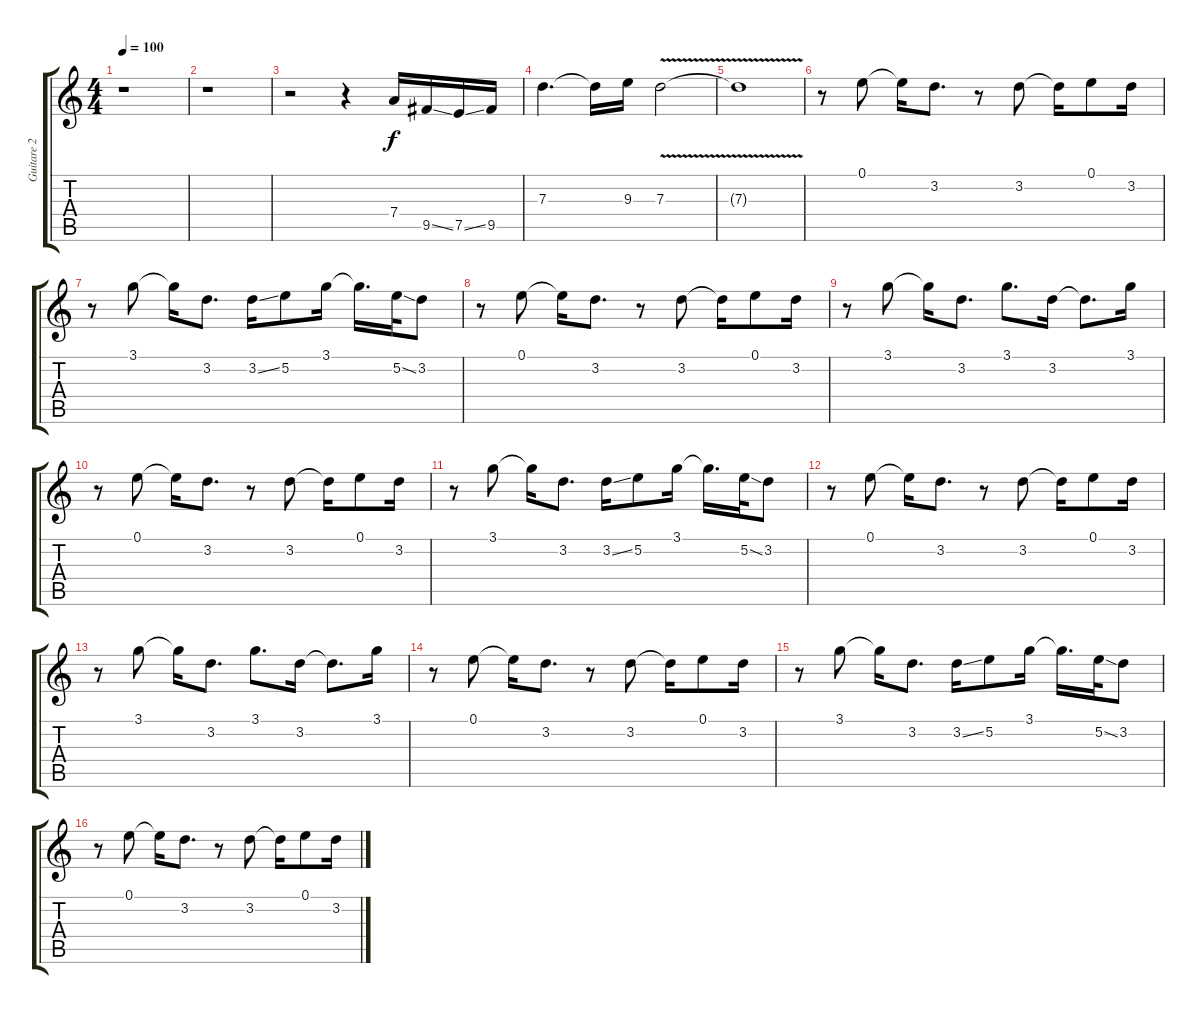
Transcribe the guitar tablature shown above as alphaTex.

\track ("Guitare 2" "Guitare 2") {instrument overdrivenguitar}
\staff {score tabs}
\tuning (E4 B3 G3 D3 A2 E2) {hide}
\ts (4 4)
\tempo 100
\clef g2
\ks c
r.1{dy f instrument overdrivenguitar} |
r.1 |
r.2 r.4 7.4.16 9.5{ss}.16 7.5{ss}.16 9.5.16 |
7.3.4{d} 7.3{t}.16 9.3.16 7.3{v}.2 |
7.3{t}.1 |
r.8 0.1.8 0.1{t}.16 3.2.8{d} r.8 3.2.8 3.2{t}.16 0.1.8 3.2.16 |
r.8 3.1.8 3.1{t}.16 3.2.8{d} 3.2{ss}.16 5.2.8 3.1.16 3.1{t}.16{d} 5.2{ss}.32 3.2.8 |
r.8 0.1.8 0.1{t}.16 3.2.8{d} r.8 3.2.8 3.2{t}.16 0.1.8 3.2.16 |
r.8 3.1.8 3.1{t}.16 3.2.8{d} 3.1.8{d} 3.2.16 3.2{t}.8{d} 3.1.16 |
r.8 0.1.8 0.1{t}.16 3.2.8{d} r.8 3.2.8 3.2{t}.16 0.1.8 3.2.16 |
r.8 3.1.8 3.1{t}.16 3.2.8{d} 3.2{ss}.16 5.2.8 3.1.16 3.1{t}.16{d} 5.2{ss}.32 3.2.8 |
r.8 0.1.8 0.1{t}.16 3.2.8{d} r.8 3.2.8 3.2{t}.16 0.1.8 3.2.16 |
r.8 3.1.8 3.1{t}.16 3.2.8{d} 3.1.8{d} 3.2.16 3.2{t}.8{d} 3.1.16 |
r.8 0.1.8 0.1{t}.16 3.2.8{d} r.8 3.2.8 3.2{t}.16 0.1.8 3.2.16 |
r.8 3.1.8 3.1{t}.16 3.2.8{d} 3.2{ss}.16 5.2.8 3.1.16 3.1{t}.16{d} 5.2{ss}.32 3.2.8 |
r.8 0.1.8 0.1{t}.16 3.2.8{d} r.8 3.2.8 3.2{t}.16 0.1.8 3.2.16
